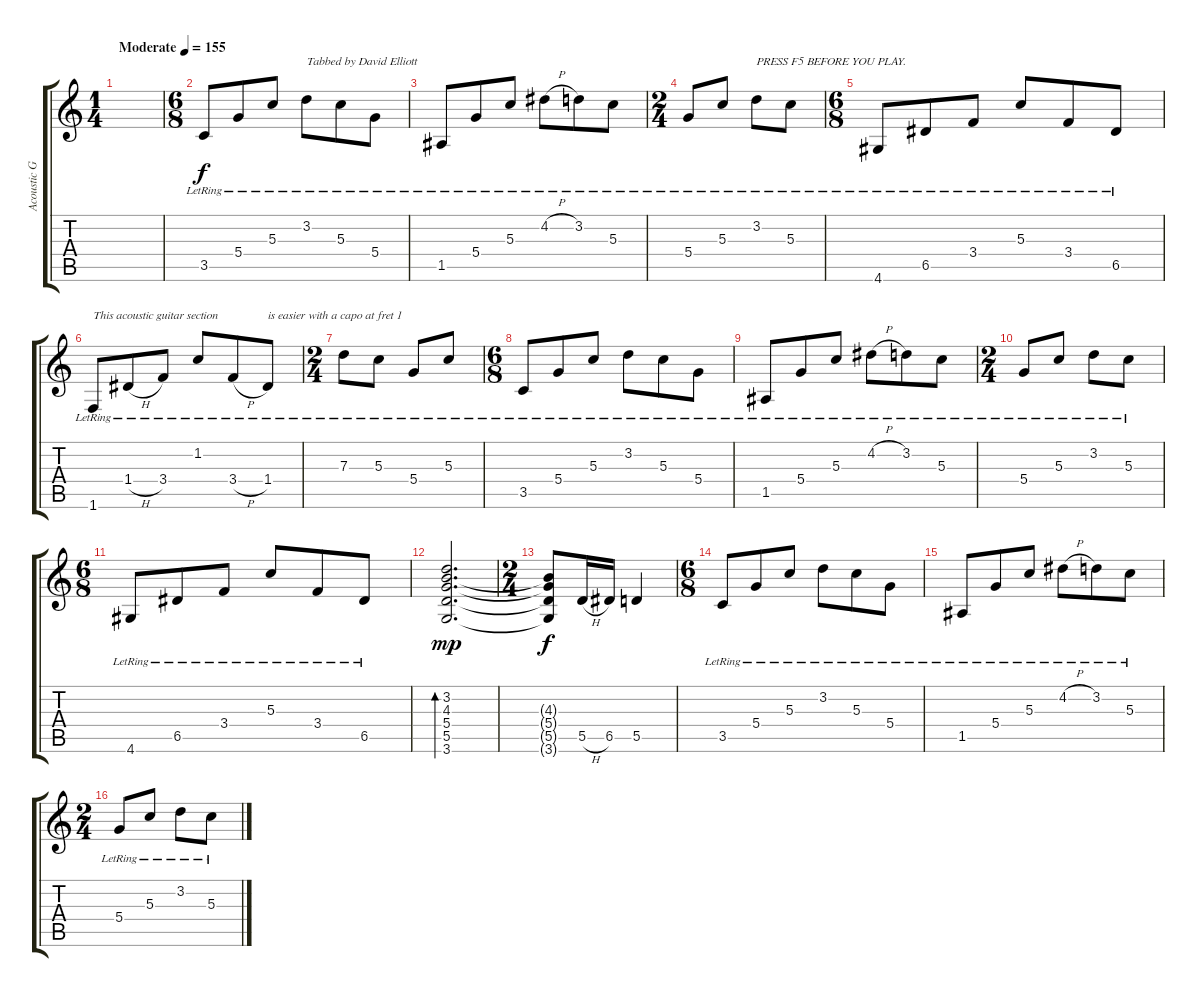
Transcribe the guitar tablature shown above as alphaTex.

\track ("Acoustic Guitar: Gus G" "Acoustic G") {instrument acousticguitarsteel}
\staff {score tabs}
\tuning (E4 B3 G3 D3 A2 E2) {hide}
\ts (1 4)
\tempo (155 "Moderate")
\clef g2
\ks c
|
\ts (6 8)
3.5{lr}.8 5.4{lr}.8 5.3{lr}.8 3.2{lr}.8{txt "Tabbed by David Elliott"} 5.3{lr}.8 5.4{lr}.8 |
1.5{lr}.8 5.4{lr}.8 5.3{lr}.8 4.2{h lr}.8 3.2{lr}.8 5.3{lr}.8 |
\ts (2 4)
5.4{lr}.8 5.3{lr}.8 3.2{lr}.8{txt "PRESS F5 BEFORE YOU PLAY."} 5.3{lr}.8 |
\ts (6 8)
4.6{lr}.8 6.5{lr}.8 3.4{lr}.8 5.3{lr}.8 3.4{lr}.8 6.5{lr}.8 |
1.6{lr}.8{txt "This acoustic guitar section"} 1.4{h lr}.8 3.4{lr}.8 1.2{lr}.8 3.4{h lr}.8 1.4{lr}.8{txt "is easier with a capo at fret 1"} |
\ts (2 4)
7.3{lr}.8 5.3{lr}.8 5.4{lr}.8 5.3{lr}.8 |
\ts (6 8)
3.5{lr}.8 5.4{lr}.8 5.3{lr}.8 3.2{lr}.8 5.3{lr}.8 5.4{lr}.8 |
1.5{lr}.8 5.4{lr}.8 5.3{lr}.8 4.2{h lr}.8 3.2{lr}.8 5.3{lr}.8 |
\ts (2 4)
5.4{lr}.8 5.3{lr}.8 3.2{lr}.8 5.3{lr}.8 |
\ts (6 8)
4.6{lr}.8 6.5{lr}.8 3.4{lr}.8 5.3{lr}.8 3.4{lr}.8 6.5{lr}.8 |
(3.2 4.3 5.4 5.5 3.6).2{d bd 480 dy mp} |
\ts (2 4)
(4.3{t} 5.4{t} 5.5{t} 3.6{t}).8{dy f} 5.5{h}.16 6.5.16 5.5.4 |
\ts (6 8)
3.5{lr}.8 5.4{lr}.8 5.3{lr}.8 3.2{lr}.8 5.3{lr}.8 5.4{lr}.8 |
1.5{lr}.8 5.4{lr}.8 5.3{lr}.8 4.2{h lr}.8 3.2{lr}.8 5.3{lr}.8 |
\ts (2 4)
5.4{lr}.8 5.3{lr}.8 3.2{lr}.8 5.3{lr}.8
